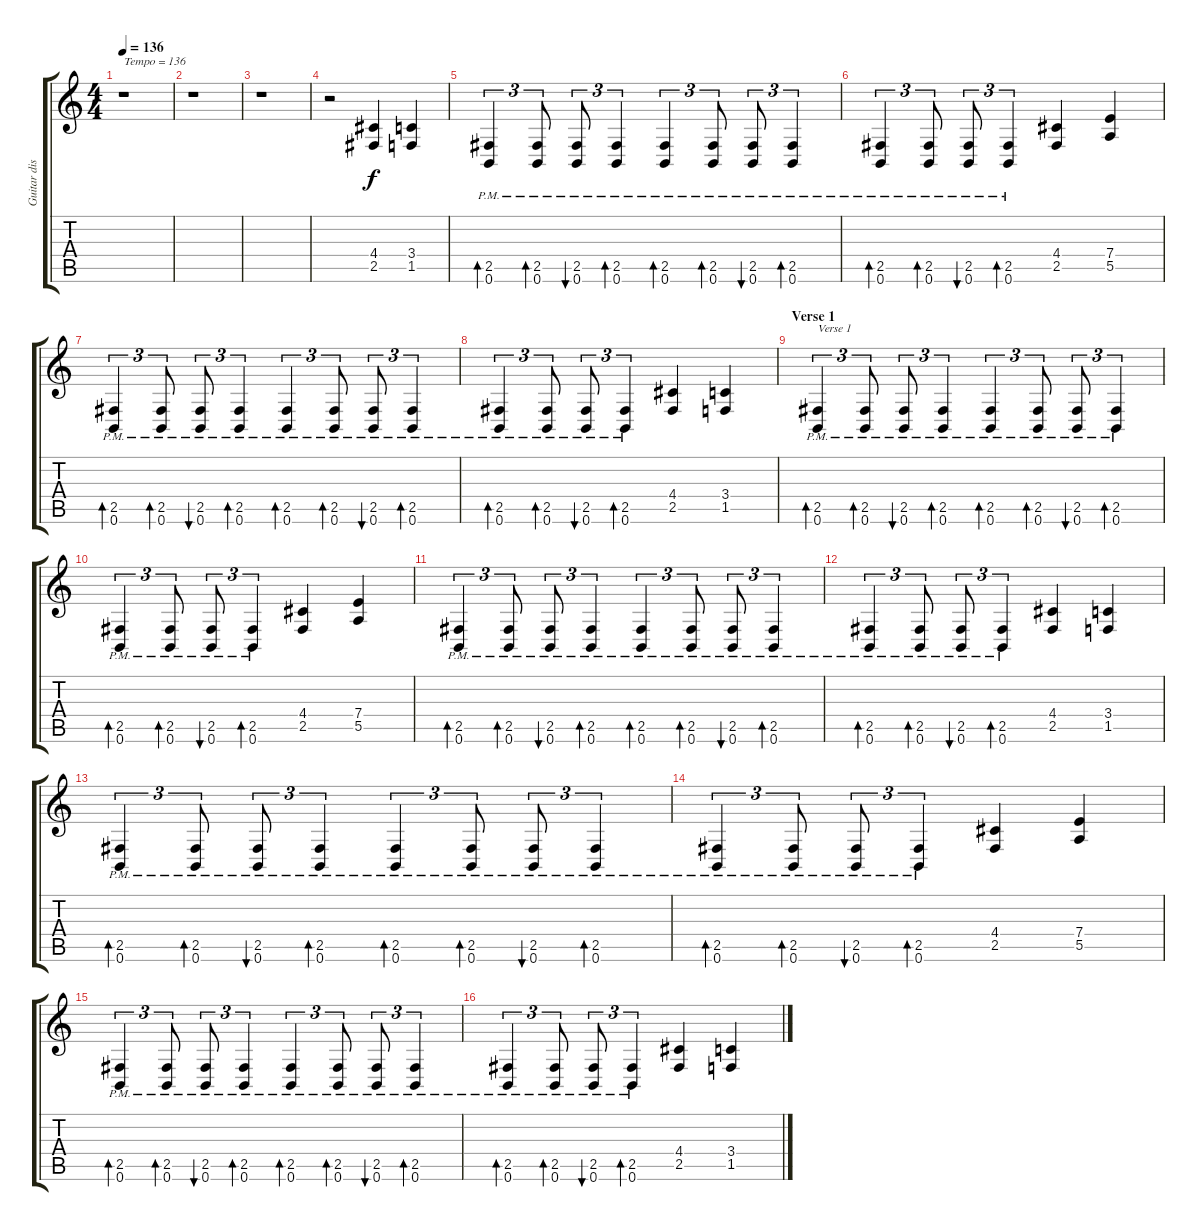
\track ("Guitar distortion 2" "Guitar dis") {instrument distortionguitar}
\staff {score tabs}
\tuning (B3 Gb3 D3 A2 E2 B1) {hide}
\ts (4 4)
\tempo 136
\clef g2
\ks c
r.1{txt "Tempo = 136" dy f instrument distortionguitar} |
r.1 |
r.1 |
r.2 (4.4 2.5).4 (3.4 1.5).4 |
(2.5{pm} 0.6{pm}).4{tu (3 2) bd 60} (2.5{pm} 0.6{pm}).8{tu (3 2) bd 60} (2.5{pm} 0.6{pm}).8{tu (3 2) bu 60} (2.5{pm} 0.6{pm}).4{tu (3 2) bd 60} (2.5{pm} 0.6{pm}).4{tu (3 2) bd 60} (2.5{pm} 0.6{pm}).8{tu (3 2) bd 60} (2.5{pm} 0.6{pm}).8{tu (3 2) bu 60} (2.5{pm} 0.6{pm}).4{tu (3 2) bd 60} |
(2.5{pm} 0.6{pm}).4{tu (3 2) bd 60} (2.5{pm} 0.6{pm}).8{tu (3 2) bd 60} (2.5{pm} 0.6{pm}).8{tu (3 2) bu 60} (2.5{pm} 0.6{pm}).4{tu (3 2) bd 60} (4.4 2.5).4 (7.4 5.5).4 |
(2.5{pm} 0.6{pm}).4{tu (3 2) bd 60} (2.5{pm} 0.6{pm}).8{tu (3 2) bd 60} (2.5{pm} 0.6{pm}).8{tu (3 2) bu 60} (2.5{pm} 0.6{pm}).4{tu (3 2) bd 60} (2.5{pm} 0.6{pm}).4{tu (3 2) bd 60} (2.5{pm} 0.6{pm}).8{tu (3 2) bd 60} (2.5{pm} 0.6{pm}).8{tu (3 2) bu 60} (2.5{pm} 0.6{pm}).4{tu (3 2) bd 60} |
(2.5{pm} 0.6{pm}).4{tu (3 2) bd 60} (2.5{pm} 0.6{pm}).8{tu (3 2) bd 60} (2.5{pm} 0.6{pm}).8{tu (3 2) bu 60} (2.5{pm} 0.6{pm}).4{tu (3 2) bd 60} (4.4 2.5).4 (3.4 1.5).4 |
\section ("" "Verse 1")
(2.5{pm} 0.6{pm}).4{tu (3 2) bd 60 txt "Verse 1"} (2.5{pm} 0.6{pm}).8{tu (3 2) bd 60} (2.5{pm} 0.6{pm}).8{tu (3 2) bu 60} (2.5{pm} 0.6{pm}).4{tu (3 2) bd 60} (2.5{pm} 0.6{pm}).4{tu (3 2) bd 60} (2.5{pm} 0.6{pm}).8{tu (3 2) bd 60} (2.5{pm} 0.6{pm}).8{tu (3 2) bu 60} (2.5{pm} 0.6{pm}).4{tu (3 2) bd 60} |
(2.5{pm} 0.6{pm}).4{tu (3 2) bd 60} (2.5{pm} 0.6{pm}).8{tu (3 2) bd 60} (2.5{pm} 0.6{pm}).8{tu (3 2) bu 60} (2.5{pm} 0.6{pm}).4{tu (3 2) bd 60} (4.4 2.5).4 (7.4 5.5).4 |
(2.5{pm} 0.6{pm}).4{tu (3 2) bd 60} (2.5{pm} 0.6{pm}).8{tu (3 2) bd 60} (2.5{pm} 0.6{pm}).8{tu (3 2) bu 60} (2.5{pm} 0.6{pm}).4{tu (3 2) bd 60} (2.5{pm} 0.6{pm}).4{tu (3 2) bd 60} (2.5{pm} 0.6{pm}).8{tu (3 2) bd 60} (2.5{pm} 0.6{pm}).8{tu (3 2) bu 60} (2.5{pm} 0.6{pm}).4{tu (3 2) bd 60} |
(2.5{pm} 0.6{pm}).4{tu (3 2) bd 60} (2.5{pm} 0.6{pm}).8{tu (3 2) bd 60} (2.5{pm} 0.6{pm}).8{tu (3 2) bu 60} (2.5{pm} 0.6{pm}).4{tu (3 2) bd 60} (4.4 2.5).4 (3.4 1.5).4 |
(2.5{pm} 0.6{pm}).4{tu (3 2) bd 60} (2.5{pm} 0.6{pm}).8{tu (3 2) bd 60} (2.5{pm} 0.6{pm}).8{tu (3 2) bu 60} (2.5{pm} 0.6{pm}).4{tu (3 2) bd 60} (2.5{pm} 0.6{pm}).4{tu (3 2) bd 60} (2.5{pm} 0.6{pm}).8{tu (3 2) bd 60} (2.5{pm} 0.6{pm}).8{tu (3 2) bu 60} (2.5{pm} 0.6{pm}).4{tu (3 2) bd 60} |
(2.5{pm} 0.6{pm}).4{tu (3 2) bd 60} (2.5{pm} 0.6{pm}).8{tu (3 2) bd 60} (2.5{pm} 0.6{pm}).8{tu (3 2) bu 60} (2.5{pm} 0.6{pm}).4{tu (3 2) bd 60} (4.4 2.5).4 (7.4 5.5).4 |
(2.5{pm} 0.6{pm}).4{tu (3 2) bd 60} (2.5{pm} 0.6{pm}).8{tu (3 2) bd 60} (2.5{pm} 0.6{pm}).8{tu (3 2) bu 60} (2.5{pm} 0.6{pm}).4{tu (3 2) bd 60} (2.5{pm} 0.6{pm}).4{tu (3 2) bd 60} (2.5{pm} 0.6{pm}).8{tu (3 2) bd 60} (2.5{pm} 0.6{pm}).8{tu (3 2) bu 60} (2.5{pm} 0.6{pm}).4{tu (3 2) bd 60} |
(2.5{pm} 0.6{pm}).4{tu (3 2) bd 60} (2.5{pm} 0.6{pm}).8{tu (3 2) bd 60} (2.5{pm} 0.6{pm}).8{tu (3 2) bu 60} (2.5{pm} 0.6{pm}).4{tu (3 2) bd 60} (4.4 2.5).4 (3.4 1.5).4
